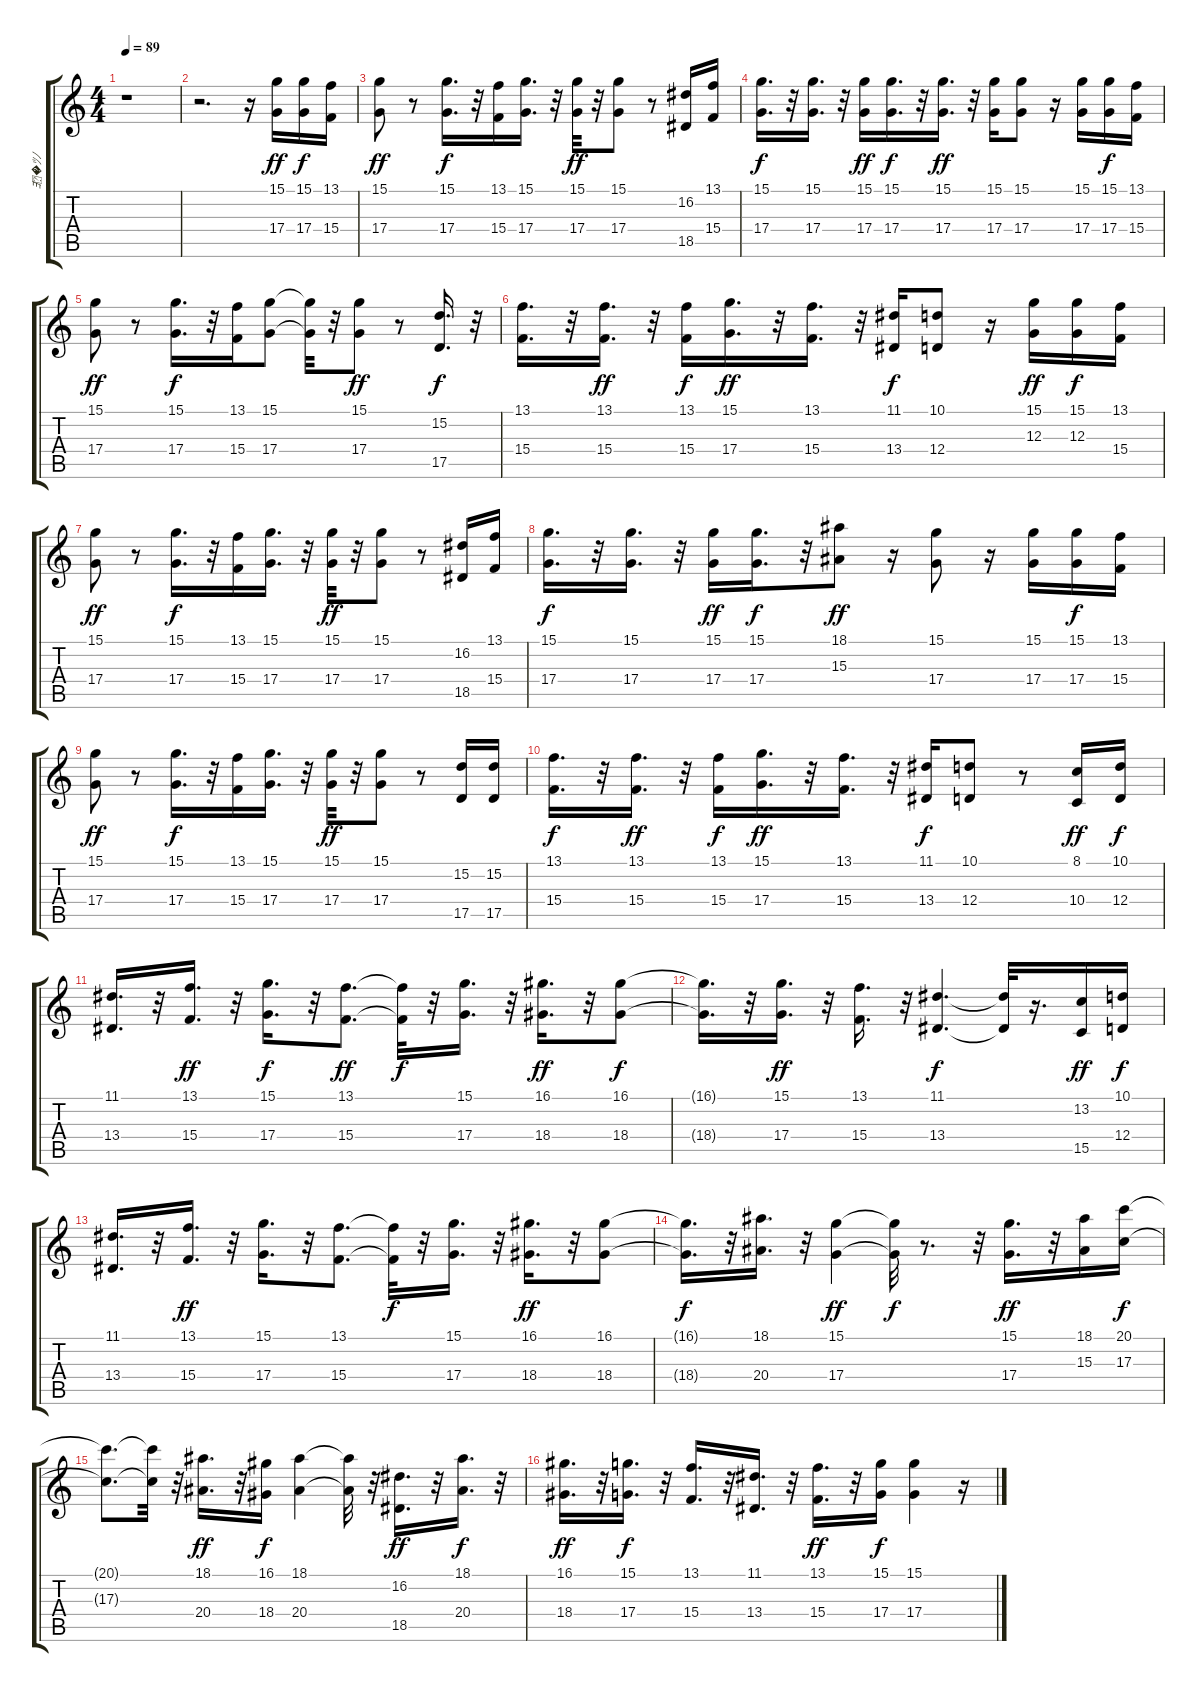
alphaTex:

\track ("ﾖ�ﾂﾉ" "ﾖ�ﾂﾉ") {instrument altosax}
\staff {score tabs}
\tuning (E4 B3 G3 D3 A2 E2) {hide}
\ts (4 4)
\tempo 89
\clef g2
\ks c
r.1{dy f} |
r.2{d} r.16 (15.1 17.4).16{dy ff} (15.1 17.4).16{dy f} (13.1 15.4).16 |
(15.1 17.4).8{dy ff} r.8 (15.1 17.4).16{d dy f} r.32 (13.1 15.4).16 (15.1 17.4).16{d} r.32 (15.1 17.4).32{dy ff} r.32 (15.1 17.4).8 r.8 (16.2 18.5).16 (13.1 15.4).16 |
(15.1 17.4).16{d dy f} r.32 (15.1 17.4).16{d} r.32 (15.1 17.4).16{dy ff} (15.1 17.4).16{d dy f} r.32 (15.1 17.4).16{d dy ff} r.32 (15.1 17.4).16 (15.1 17.4).8 r.16 (15.1 17.4).16 (15.1 17.4).16{dy f} (13.1 15.4).16 |
(15.1 17.4).8{dy ff} r.8 (15.1 17.4).16{d dy f} r.32 (13.1 15.4).16 (15.1 17.4).8 (15.1{t} 17.4{t}).32 r.32 (15.1 17.4).8{dy ff} r.8 (15.2 17.5).16{d dy f} r.32 |
(13.1 15.4).16{d} r.32 (13.1 15.4).16{d dy ff} r.32 (13.1 15.4).16{dy f} (15.1 17.4).16{d dy ff} r.32 (13.1 15.4).16{d} r.32 (11.1 13.4).16{dy f} (10.1 12.4).8 r.16 (15.1 12.3).16{dy ff} (15.1 12.3).16{dy f} (13.1 15.4).16 |
(15.1 17.4).8{dy ff} r.8 (15.1 17.4).16{d dy f} r.32 (13.1 15.4).16 (15.1 17.4).16{d} r.32 (15.1 17.4).32{dy ff} r.32 (15.1 17.4).8 r.8 (16.2 18.5).16 (13.1 15.4).16 |
(15.1 17.4).16{d dy f} r.32 (15.1 17.4).16{d} r.32 (15.1 17.4).16{dy ff} (15.1 17.4).16{d dy f} r.32 (18.1 15.3).8{dy ff} r.16 (15.1 17.4).8 r.16 (15.1 17.4).16 (15.1 17.4).16{dy f} (13.1 15.4).16 |
(15.1 17.4).8{dy ff} r.8 (15.1 17.4).16{d dy f} r.32 (13.1 15.4).16 (15.1 17.4).16{d} r.32 (15.1 17.4).32{dy ff} r.32 (15.1 17.4).8 r.8 (15.2 17.5).16 (15.2 17.5).16 |
(13.1 15.4).16{d dy f} r.32 (13.1 15.4).16{d dy ff} r.32 (13.1 15.4).16{dy f} (15.1 17.4).16{d dy ff} r.32 (13.1 15.4).16{d} r.32 (11.1 13.4).16{dy f} (10.1 12.4).8 r.8 (8.1 10.4).16{dy ff} (10.1 12.4).16{dy f} |
(11.1 13.4).16{d} r.32 (13.1 15.4).16{d dy ff} r.32 (15.1 17.4).16{d dy f} r.32 (13.1 15.4).8{d dy ff} (13.1{t} 15.4{t}).32{dy f} r.32 (15.1 17.4).16{d} r.32 (16.1 18.4).16{d dy ff} r.32 (16.1 18.4).8{dy f} |
(16.1{t} 18.4{t}).16{d} r.32 (15.1 17.4).16{d dy ff} r.32 (13.1 15.4).16{d} r.32 (11.1 13.4).4{d dy f} (11.1{t} 13.4{t}).32 r.16{d} (13.2 15.5).16{dy ff} (10.1 12.4).16{dy f} |
(11.1 13.4).16{d} r.32 (13.1 15.4).16{d dy ff} r.32 (15.1 17.4).16{d} r.32 (13.1 15.4).8{d} (13.1{t} 15.4{t}).32{dy f} r.32 (15.1 17.4).16{d} r.32 (16.1 18.4).16{d dy ff} r.32 (16.1 18.4).8 |
(16.1{t} 18.4{t}).16{d dy f} r.32 (18.1 20.4).16{d} r.32 (15.1 17.4).4{dy ff} (15.1{t} 17.4{t}).32{dy f} r.8{d} r.32 (15.1 17.4).16{d dy ff} r.32 (18.1 15.3).16 (20.1 17.3).16{dy f} |
(20.1{t} 17.3{t}).8{d} (20.1{t} 17.3{t}).32 r.32 (18.1 20.4).16{d dy ff} r.32 (16.1 18.4).16{dy f} (18.1 20.4).4 (18.1{t} 20.4{t}).32 r.32 (16.2 18.5).16{d dy ff} r.32 (18.1 20.4).16{d dy f} r.32 |
(16.1 18.4).16{d dy ff} r.32 (15.1 17.4).16{d dy f} r.32 (13.1 15.4).16{d} r.32 (11.1 13.4).16{d} r.32 (13.1 15.4).16{d dy ff} r.32 (15.1 17.4).16{dy f} (15.1 17.4).4 r.16
